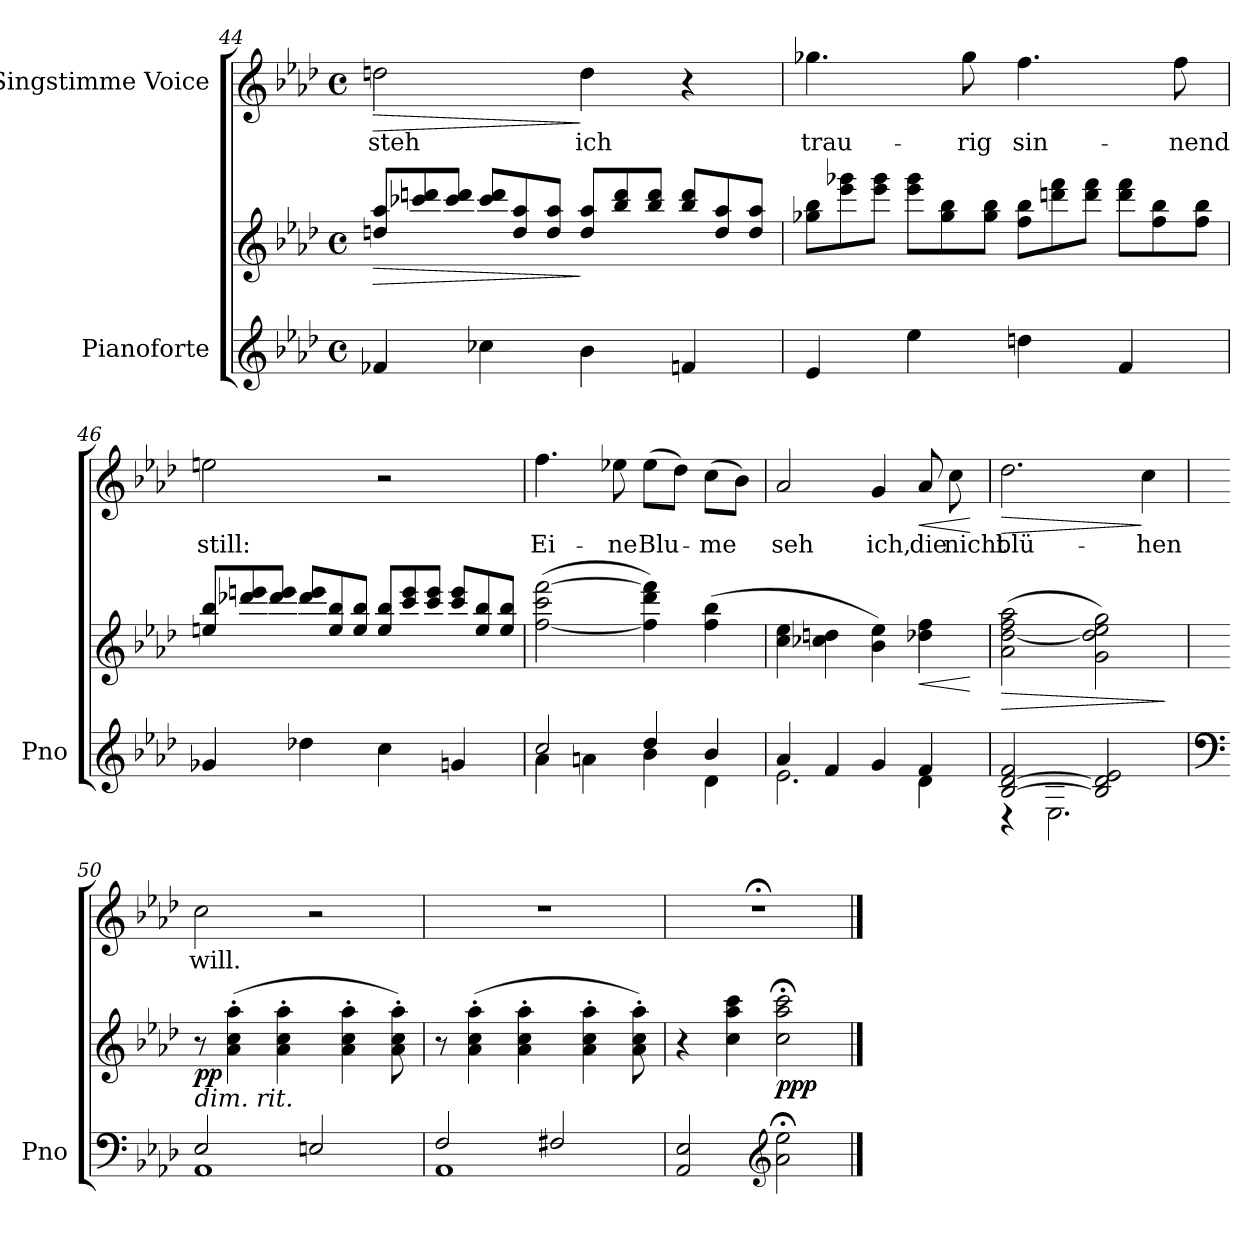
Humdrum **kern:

**kern	**kern	**dynam	**kern	**text	**dynam
*part2	*part2	*part2	*part1	*part1	*part1
*staff3	*staff2	*staff2/3	*staff1	*staff1	*staff1
*I"Pianoforte	*	*	*I"Singstimme Voice	*	*
*I'Pno	*	*	*	*	*
*clefG2	*clefG2	*	*clefG2	*	*
*k[b-e-a-d-]	*k[b-e-a-d-]	*	*k[b-e-a-d-]	*	*
*M4/4	*M4/4	*	*M4/4	*	*
*met(c)	*met(c)	*	*met(c)	*	*
*	*Xtuplet	*	*	*	*
=44	=44	=44	=44	=44	=44
!	!	!LO:HP:b	!	!	!LO:HP:b
4f-X/	12ddn/ 12aa-/L	>	2ddn\	steh	>
.	12ccc-X/ 12dddn/	.	.	.	.
.	12ccc-/ 12ddd/J	.	.	.	.
4cc-X\	12ccc-/ 12ddd/L	.	.	.	.
.	12dd/ 12aa-/	.	.	.	.
.	12dd/ 12aa-/J	.	.	.	.
4b-\	12dd/ 12aa-/L	]	4dd\	ich	]
.	12bb-/ 12ddd/	.	.	.	.
.	12bb-/ 12ddd/J	.	.	.	.
4fn/	12bb-/ 12ddd/L	.	4r	.	.
.	12dd/ 12aa-/	.	.	.	.
.	12dd/ 12aa-/J	.	.	.	.
=45	=45	=45	=45	=45	=45
4e-/	12gg-X\ 12bb-\L	.	4.gg-X\	trau-	.
.	12eee-\ 12ggg-X\	.	.	.	.
.	12eee-\ 12ggg-\J	.	.	.	.
4ee-\	12eee-\ 12ggg-\L	.	.	.	.
.	12gg-\ 12bb-\	.	.	.	.
.	.	.	8gg-\	-rig	.
.	12gg-\ 12bb-\J	.	.	.	.
4ddn\	12ff\ 12bb-\L	.	4.ff\	sin-	.
.	12dddn\ 12fff\	.	.	.	.
.	12ddd\ 12fff\J	.	.	.	.
4f/	12ddd\ 12fff\L	.	.	.	.
.	12ff\ 12bb-\	.	.	.	.
.	.	.	8ff\	-nend	.
.	12ff\ 12bb-\J	.	.	.	.
=46	=46	=46	=46	=46	=46
4g-X/	12een/ 12bb-/L	.	2een\	still:	.
.	12ddd-X/ 12eeen/	.	.	.	.
.	12ddd-/ 12eee/J	.	.	.	.
4dd-X\	12ddd-/ 12eee/L	.	.	.	.
.	12ee/ 12bb-/	.	.	.	.
.	12ee/ 12bb-/J	.	.	.	.
4cc\	12ee/ 12bb-/L	.	2r	.	.
.	12ccc/ 12eee/	.	.	.	.
.	12ccc/ 12eee/J	.	.	.	.
4gn/	12ccc/ 12eee/L	.	.	.	.
.	12ee/ 12bb-/	.	.	.	.
.	12ee/ 12bb-/J	.	.	.	.
=47	=47	=47	=47	=47	=47
*^	*	*	*	*	*
2cc/	4a-\	(>[2ff\ 2ccc\ [2fff\	.	4.ff\	Ei-	.
.	4an\	.	.	.	.	.
.	.	.	.	8ee-X\	-ne	.
4dd-/	4b-\	4ff\] 4ddd-\ 4fff\])	.	(8ee-\L	Blu-	.
.	.	.	.	8dd-\J)	.	.
4b-/	4d-\	(4ff\ 4bb-\	.	(8cc\L	-me	.
.	.	.	.	8b-\J)	.	.
=48	=48	=48	=48	=48	=48	=48
4a-/	2.e-\	4cc\ 4ee-\	.	2a-/	seh	.
4f/	.	4cc-X\ 4ddn\	.	.	.	.
4g/	.	4b-\ 4ee-\)	.	4g/	ich,	.
!	!	!	!LO:HP:b	!	!	!LO:HP:b
4f/	4d-\	4dd-X\ 4ff\	<	8a-/	die	<
.	.	.	.	8cc\	nicht	.
*v	*v	*	*	*	*	*
.	.	[	.	.	[
=49	=49	=49	=49	=49	=49
*^	*	*	*	*	*
!	!	!	!LO:HP:b	!	!	!LO:HP:b
[2B-/ [2d-/ 2f/	4r	(>2a-\ [2dd-\ 2ff\ 2aa-\	>	2.dd-\	blü-	>
.	2.E-\	.	.	.	.	.
2B-/] 2d-/] 2e-/	.	2g\ 2dd-\] 2ee-\ 2gg\)	.	.	.	.
.	.	.	.	4cc\	-hen	]
*v	*v	*	*	*	*	*
.	.	]	.	.	.
=50	=50	=50	=50	=50	=50
*clefF4	*	*	*	*	*
*^	*	*	*	*	*
!	!	!LO:TX:b:i:t=dim.      rit.	!	!	!	!
!	!	!	!LO:DY:b	!	!	!
2E-/	1AA-	8r	pp	2cc\	will.	.
.	.	(4a-\' 4cc\' 4aa-\'	.	.	.	.
.	.	4a-\' 4cc\' 4aa-\'	.	.	.	.
2En/	.	.	.	2r	.	.
.	.	4a-\' 4cc\' 4aa-\'	.	.	.	.
.	.	8a-\' 8cc\' 8aa-\')	.	.	.	.
=51	=51	=51	=51	=51	=51	=51
2F/	1AA-	8r	.	1r	.	.
.	.	(4a-\' 4cc\' 4aa-\'	.	.	.	.
.	.	4a-\' 4cc\' 4aa-\'	.	.	.	.
2F#X/	.	.	.	.	.	.
.	.	4a-\' 4cc\' 4aa-\'	.	.	.	.
.	.	8a-\' 8cc\' 8aa-\')	.	.	.	.
*v	*v	*	*	*	*	*
=52	=52	=52	=52	=52	=52
2AA-/ 2E-/	4r	.	1r;<	.	.
.	4cc\ 4aa-\ 4ccc\	.	.	.	.
*clefG2	*	*	*	*	*
!	!	!LO:DY:b	!	!	!
2a-\;< 2ee-\;<	2cc\;< 2aa-\;< 2ccc\;<	ppp	.	.	.
==	==	==	==	==	==
*-	*-	*-	*-	*-	*-
